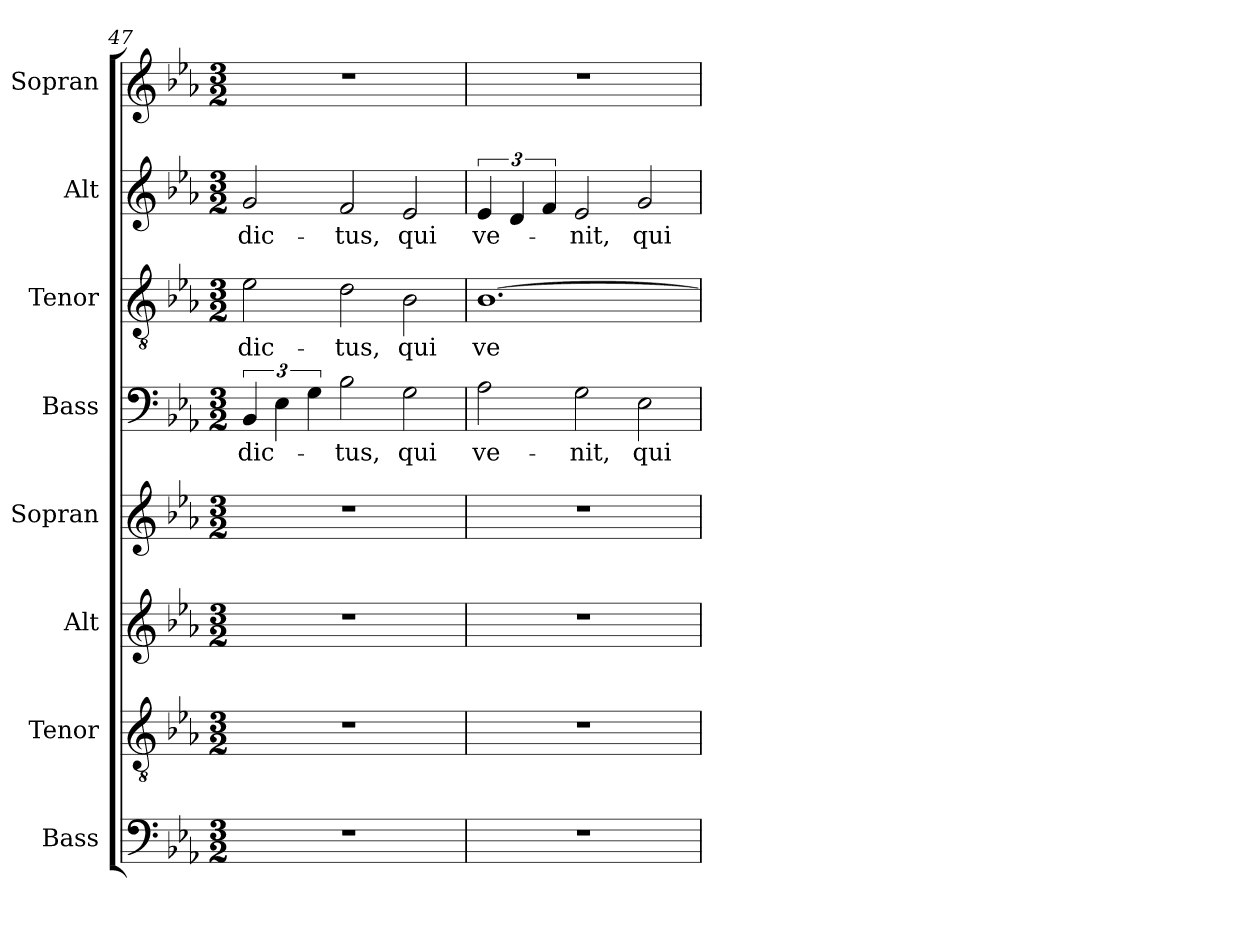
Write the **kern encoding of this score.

**kern	**kern	**kern	**kern	**kern	**text	**kern	**text	**kern	**text	**kern
*part8	*part7	*part6	*part5	*part4	*part4	*part3	*part3	*part2	*part2	*part1
*staff8	*staff7	*staff6	*staff5	*staff4	*staff4	*staff3	*staff3	*staff2	*staff2	*staff1
*I"Bass	*I"Tenor	*I"Alt	*I"Sopran	*I"Bass	*	*I"Tenor	*	*I"Alt	*	*I"Sopran
*I'B.	*I'T.	*I'A.	*I'S.	*I'B.	*	*I'T.	*	*I'A.	*	*I'S.
*clefF4	*clefGv2	*clefG2	*clefG2	*clefF4	*	*clefGv2	*	*clefG2	*	*clefG2
*k[b-e-a-]	*k[b-e-a-]	*k[b-e-a-]	*k[b-e-a-]	*k[b-e-a-]	*	*k[b-e-a-]	*	*k[b-e-a-]	*	*k[b-e-a-]
*E-:	*E-:	*E-:	*E-:	*E-:	*	*E-:	*	*E-:	*	*E-:
*M3/2	*M3/2	*M3/2	*M3/2	*M3/2	*	*M3/2	*	*M3/2	*	*M3/2
=47	=47	=47	=47	=47	=47	=47	=47	=47	=47	=47
!	!	!	!	!	!LO:LY:b	!	!LO:LY:b	!	!LO:LY:b	!
1.r	1.r	1.r	1.r	6BB-/	-dic-	2e-\	-dic-	2g/	-dic-	1.r
.	.	.	.	6E-\	.	.	.	.	.	.
.	.	.	.	6G\	.	.	.	.	.	.
!	!	!	!	!	!LO:LY:b	!	!LO:LY:b	!	!LO:LY:b	!
.	.	.	.	2B-\	-tus,	2d\	-tus,	2f/	-tus,	.
!	!	!	!	!	!LO:LY:b	!	!LO:LY:b	!	!LO:LY:b	!
.	.	.	.	2G\	qui	2B-\	qui	2e-/	qui	.
!!LO:LB:g=z
=48	=48	=48	=48	=48	=48	=48	=48	=48	=48	=48
!	!	!	!	!	!LO:LY:b	!	!LO:LY:b	!	!LO:LY:b	!
1.r	1.r	1.r	1.r	2A-\	ve-	[1.B-	ve-	6e-/	ve-	1.r
.	.	.	.	.	.	.	.	6d/	.	.
.	.	.	.	.	.	.	.	6f/	.	.
!	!	!	!	!	!LO:LY:b	!	!	!	!LO:LY:b	!
.	.	.	.	2G\	-nit,	.	.	2e-/	-nit,	.
!	!	!	!	!	!LO:LY:b	!	!	!	!LO:LY:b	!
.	.	.	.	2E-\	qui	.	.	2g/	qui	.
=	=	=	=	=	=	=	=	=	=	=
*-	*-	*-	*-	*-	*-	*-	*-	*-	*-	*-
